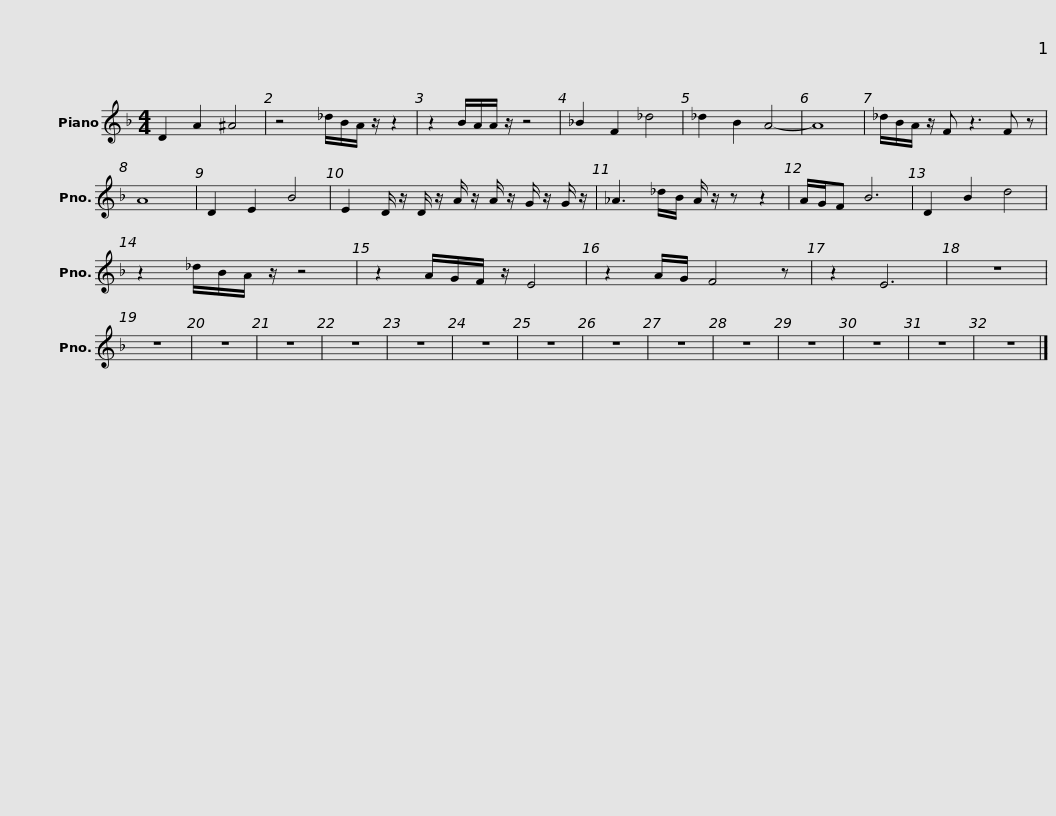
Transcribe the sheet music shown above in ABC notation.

X:1
L:1/8
M:4/4
I:linebreak $
K:F
V:1 treble
V:1
 D2 A2 ^A4 | z4 _d/B/A/ z/ z2 | z2 B/A/A/ z/ z4 | _B2 F2 _d4 | _d2 B2 A4- | %5
 A8 | _d/B/A/ z/ F z3 F z | A8 | D2 E2 B4 |$ E2 D/ z/ D/ z/ A/ z/ A/ z/ G/ z/ G/ z/ | %10
 _A3 _d/B/ A/ z/ z z2 | A/G/F B6 | D2 B2 d4 | z2 _d/B/A/ z/ z4 | z2 A/G/F/ z/ E4 |$ %15
 z2 A/G/ F4 z | z2 E6 | z8 | z8 | z8 | %20
 z8 | z8 | z8 | z8 | z8 | %25
 z8 | z8 | z8 | z8 | z8 | %30
 z8 |$ z8 |] %32
